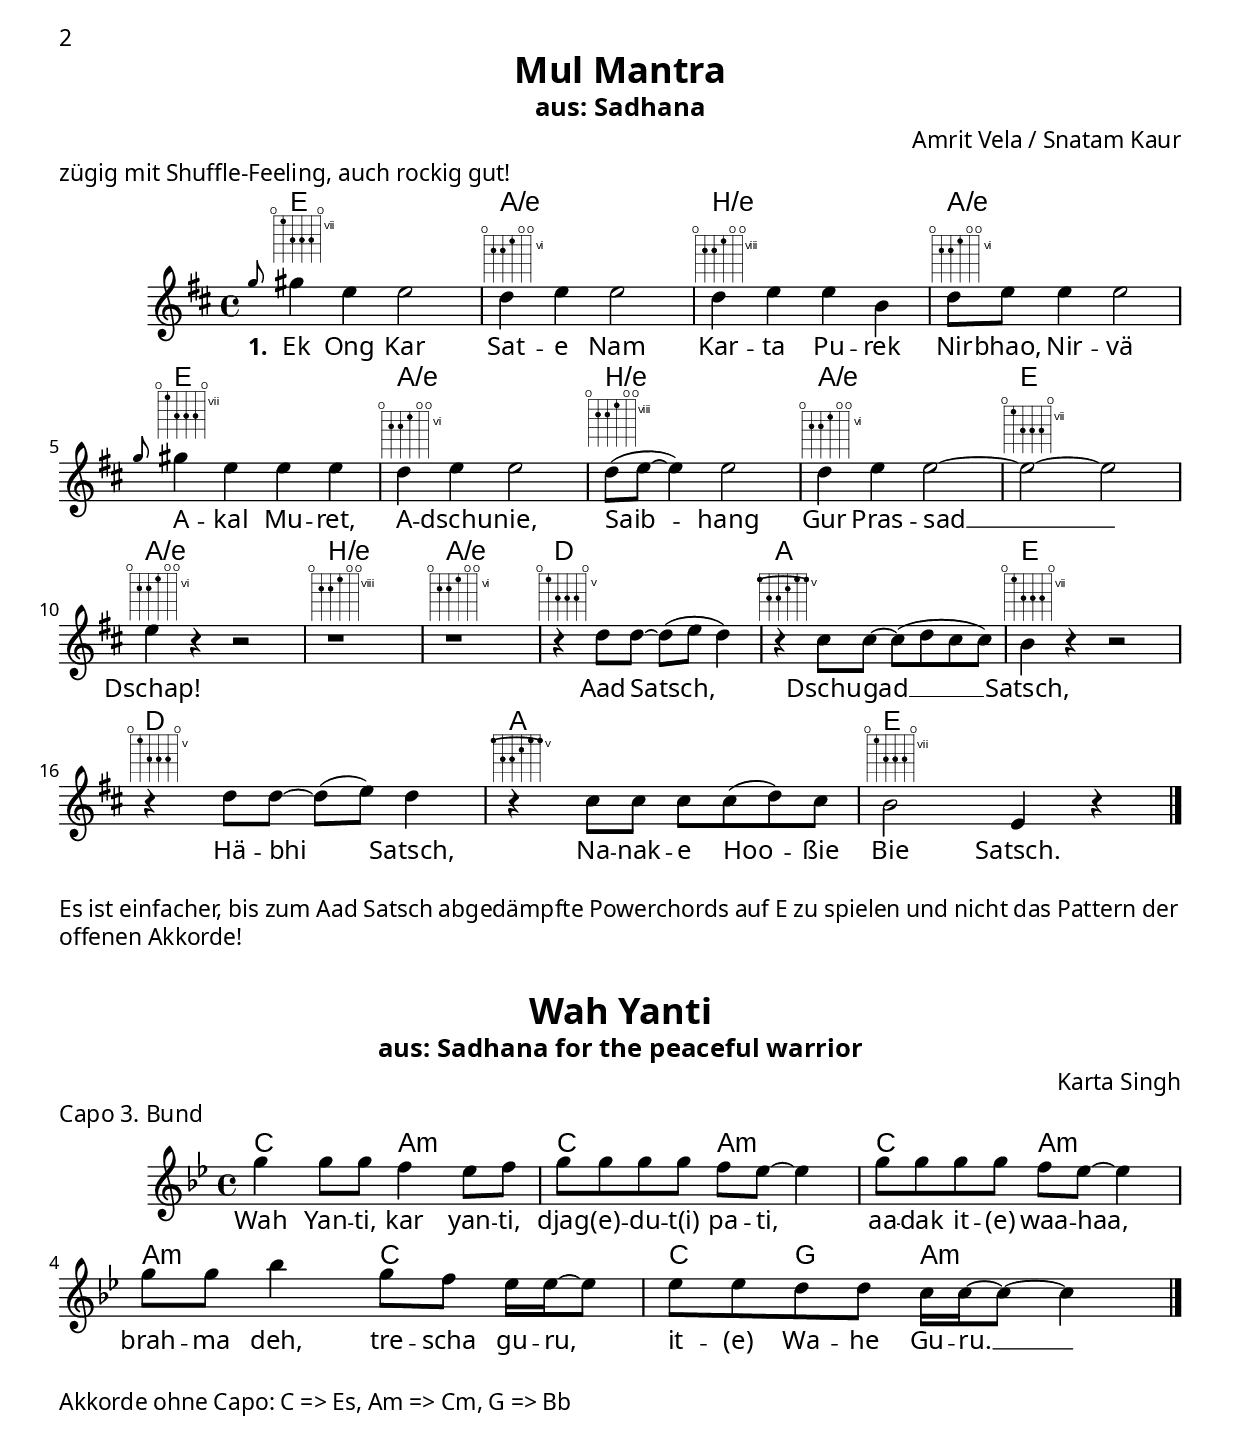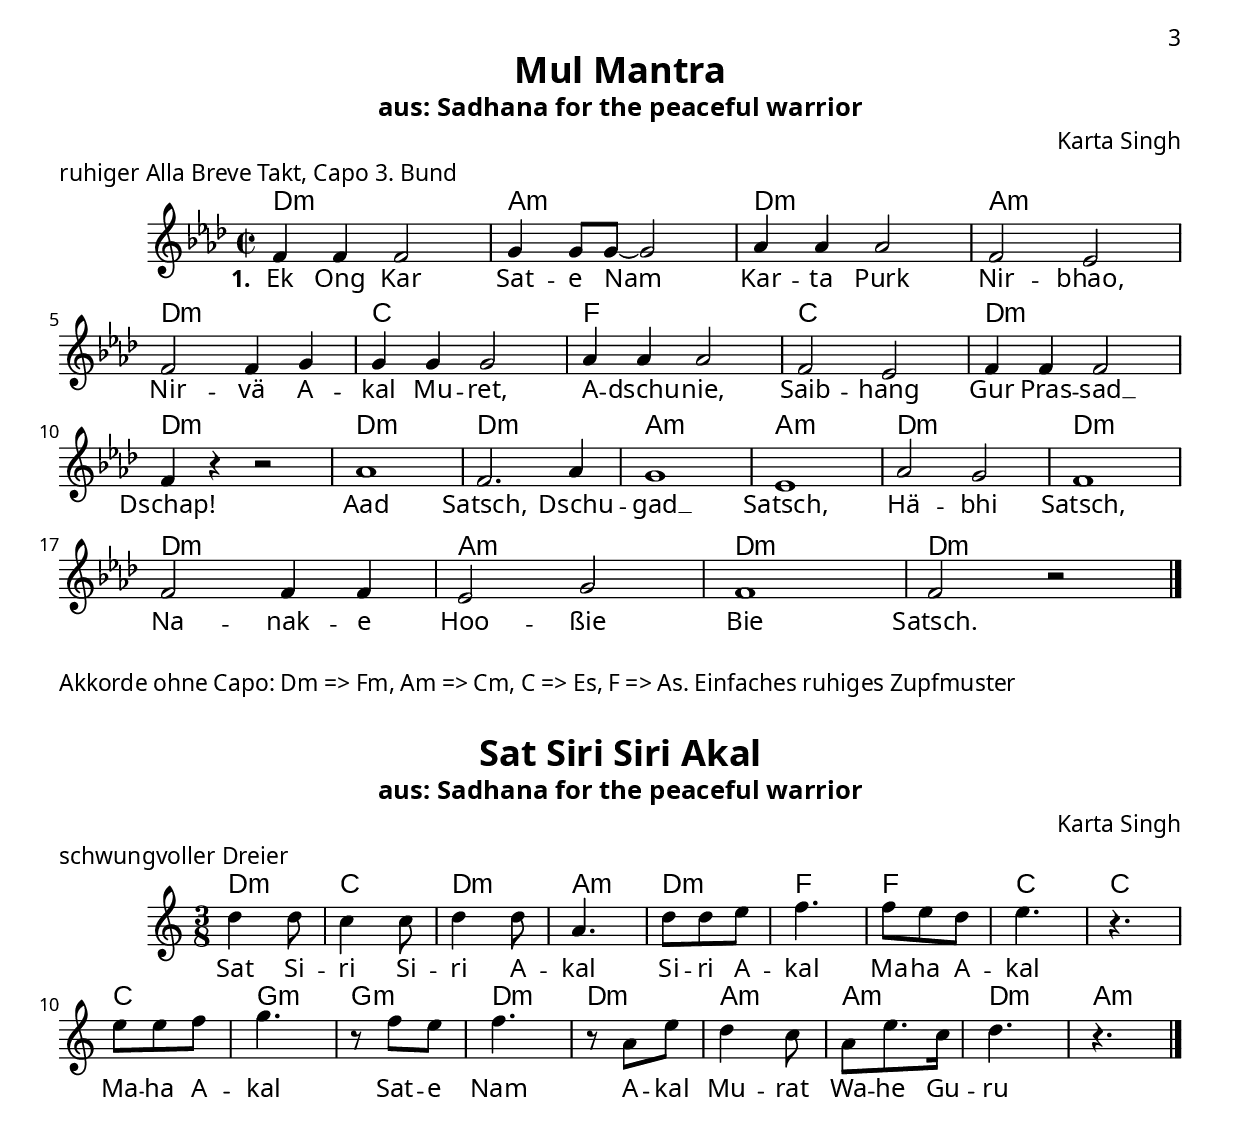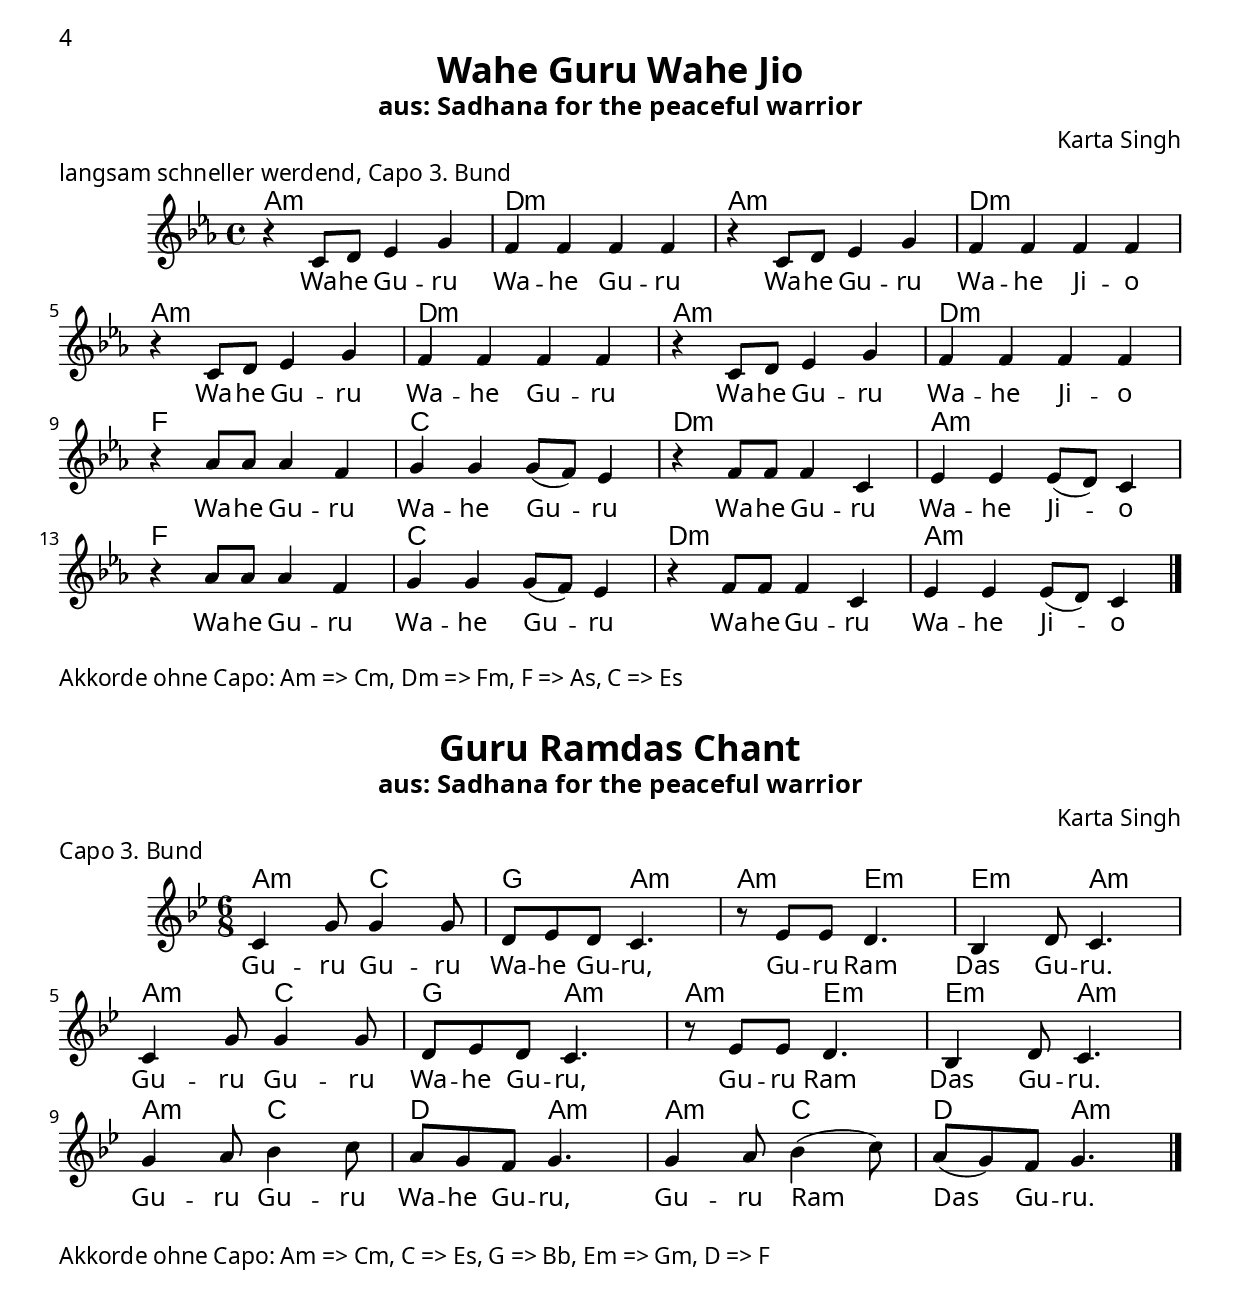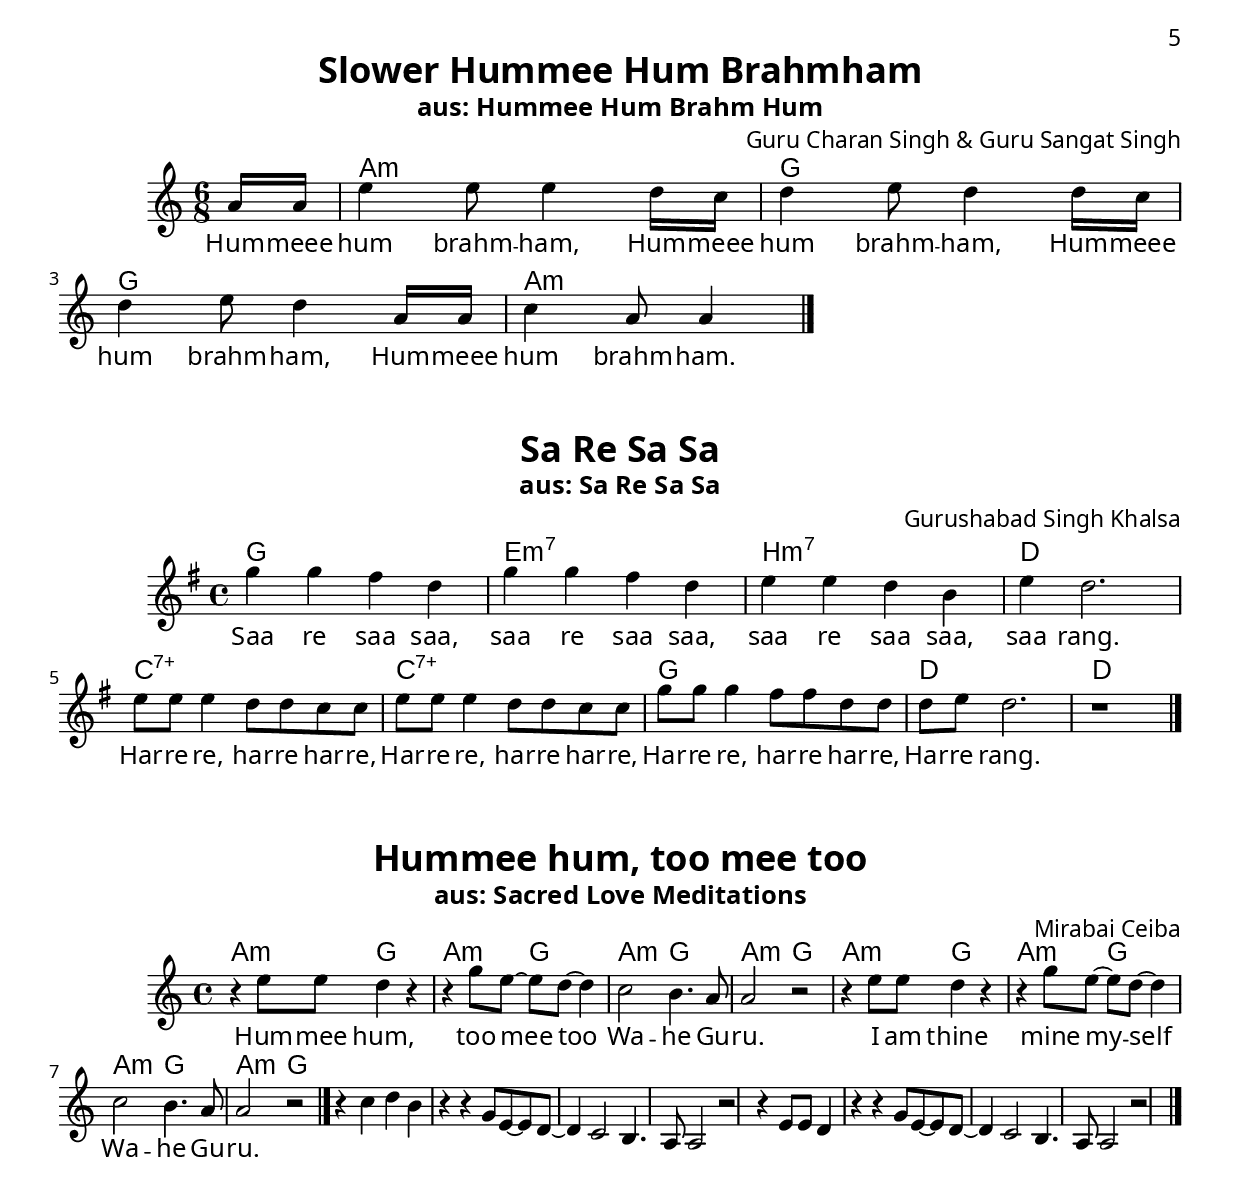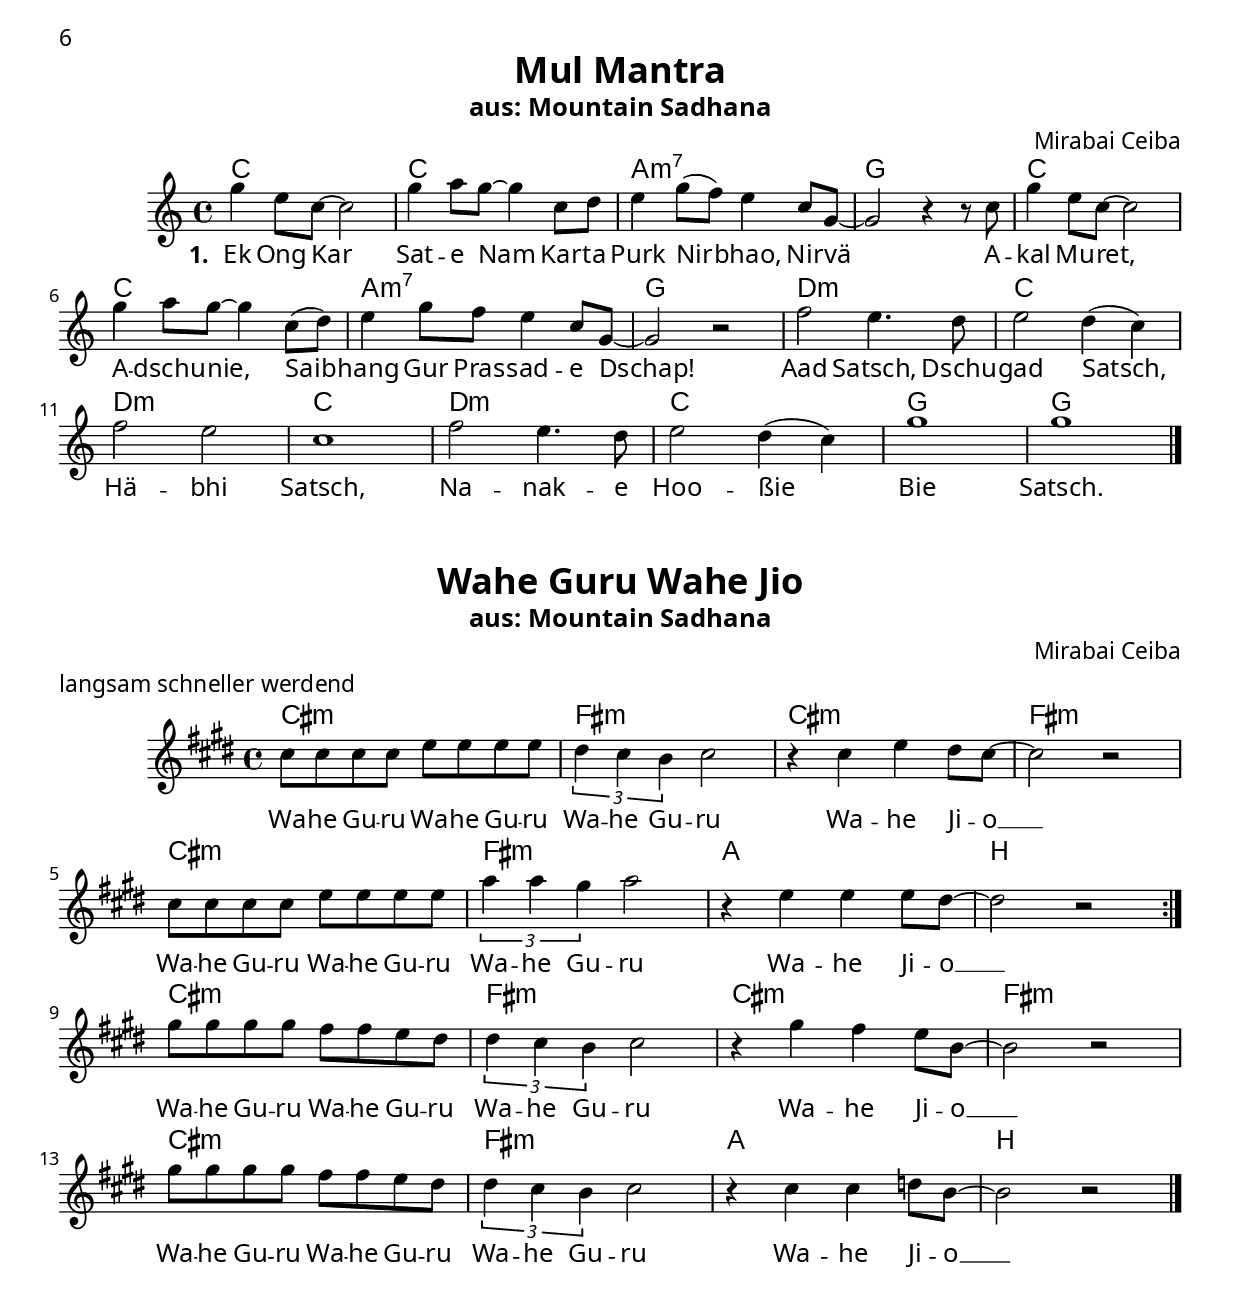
\version "2.18.0"
#(ly:set-option 'relative-includes #t)
  \include "paper.ily"
  \header {
    title = "Chants für das Wassermannzeitalter"
    % Do not display the tagline for this book
    % tagline = ##f
    composer = ##f
    meter = ##f
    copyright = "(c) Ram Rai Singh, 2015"
  }
\markup { \vspace #2 }
\markup {Zusammengestellt und arrangiert von Ram Rai Singh (Klaus Alfert).}
\markup { \vspace #1 }

\markuplist \table-of-contents
\pageBreak

\tocCD \markup {"Amrit Vela: Sadhana"}

\tocItem \markup "Mul Mantra"
  \include "deutsch.ly"
\version "2.18.0"

\include "../paper.ily"

openE =  \markup {\fret-diagram-verbose #'(
		  (open 1)
		  (place-fret 2 9)
		  (place-fret 3 9)
		  (place-fret 4 9)
		  (place-fret 5 7)
		  (open 6)
		  )}
openD =  \markup {\fret-diagram-verbose #'(
		  (open 1)
		  (place-fret 2 7)
		  (place-fret 3 7)
		  (place-fret 4 7)
		  (place-fret 5 5)
		  (open 6)
		  )}

openA =  \markup {\fret-diagram-verbose #'(
		  (open 1)
		  (open 2)
		  (place-fret 3 6)
		  (place-fret 4 7)
		  (place-fret 5 7)
		  (open 6)
		  )}
fullA =  \markup {\fret-diagram-verbose #'(
		  (barre 6 1 5)
		  (place-fret 1 5)
		  (place-fret 2 5)
		  (place-fret 3 6)
		  (place-fret 4 7)
		  (place-fret 5 7)
		  (place-fret 6 5)
		  )}

openB =  \markup {\fret-diagram-verbose #'(
		  (open 1)
		  (open 2)
		  (place-fret 3 8)
		  (place-fret 4 9)
		  (place-fret 5 9)
		  (open 6)
		  )}



melodie =  \relative g'' {
  \grace{g8} gis4^\openE e e2 |
  d4^\openA e e2 |
  d4^\openB e e h |
  d8^\openA e8 e4 e2 | \break
  \grace{g8} gis4^\openE e e e  |
  d4^\openA e e2 |
  d8^\openB( e8 ~ e4) e2 |
  d4^\openA e e2 ~ |
  e2^\openE ~ e2 |
  e4^\openA r4 r2 |
  r1^\openB | r1^\openA |
  %% Aad satsch
  r4^\openD d8 d8~d8 ( e8 d4) |
  r4^\fullA cis8 cis8~cis8 ( d cis cis8) |
  h4^\openE r4 r2
  \break
  %% Häbhi Satsch
  r4^\openD d8 d8~d8 ( e8) d4 |
  r4^\fullA cis8 cis8 cis8 cis( d) cis |
  h2^\openE e,4 r4
  \bar "|."
   
}

textI = \lyricmode {
  \set stanza = #"1. "
  Ek Ong Kar
  Sat -- e Nam
  Kar -- ta Pu -- rek
  Nir  -- bhao, Nir -- vä
  A -- kal Mu -- ret, A -- dschu -- nie, Saib -- hang
  Gur Pras -- sad __
  Dschap!
  Aad Satsch,
  Dschu -- gad __ Satsch, 
  Hä -- bhi Satsch,
  Na -- nak -- e Hoo -- ßie Bie Satsch.
}


chordSymbols = \chordmode {
  \semiGermanChords
  e1 a/e h/e a/e
  e1 a/e h/e a/e
  e a/e h/e a/e 
  d a e 
  d a e 
}

\score { 
       <<
	 \context ChordNames {
	   \set Score.markFormatter = #format-mark-box-letters
	   \chordSymbols
	 }
	 \new Staff {
	    \time 4/4
	    \key d \major
	     \new Voice = "mel" { \melodie  \bar "|." }
	   }
	   \new Lyrics \lyricsto "mel" {
	     \textI
	   }
       >>
	\layout {
	  \context {\Staff \RemoveEmptyStaves }
	}
       \header {
	 title = "Mul Mantra"
	 composer = "Amrit Vela / Snatam Kaur"
	 subtitle = "aus: Sadhana"
	 meter = "zügig mit Shuffle-Feeling, auch rockig gut!"
       } 
     }

\markuplist{
  \wordwrap-lines {
    Es ist einfacher, bis zum Aad Satsch abgedämpfte Powerchords auf E zu spielen und
    nicht das Pattern der offenen Akkorde!

  }
}

  \markup { \vspace #1 }

\tocCD \markup "Karta Singh: Sadhana for the Peaceful Warrior"

  \tocItem \markup "Wah Yanti"
  \include "deutsch.ly"
\version "2.18.0"
\include "../paper.ily"


melodie =  \relative c'' {
  g'4 g8 g f4 es8 f | g8 g g g f es8 ~ es4 |
  g8 g g g f es8 ~ es4 | g8 g b4 g8 f es16 es ~es8 |
  es8 es d d c16 c16~ c8 ~ c4 
  \bar "|."
    
}

textI = \lyricmode {
  Wah Yan -- ti, kar  yan -- ti, djag -- (e) -- du -- t(i) pa -- ti,
  aa -- dak it -- (e) waa -- haa, brah -- ma deh, tre -- scha gu -- ru,
  it -- (e) Wa -- he Gu -- ru. __ 
}


chordSymbols = \chordmode {
  \semiGermanChords
  c2 a:m | c a:m | c a:m |
  a:m c | c4 g4 a2:m |
}

\score { 
       <<
	 \context ChordNames {
	   \set Score.markFormatter = #format-mark-box-letters
	   \chordSymbols
	 }
	 \new Staff {
	    \time 4/4
	    \key g \minor
	     \new Voice = "mel" { \melodie  \bar "|." }
	   }
	   \new Lyrics \lyricsto "mel" {
	     \textI
	   }
       >>
	\layout {
	  \context {\Staff \RemoveEmptyStaves }
	}
       \header {
	 title = "Wah Yanti"
	 composer = "Karta Singh"
	 subtitle = "aus: Sadhana for the peaceful warrior"
	 meter = "Capo 3. Bund"
       }
     }
\markup{Akkorde ohne Capo:  C => Es, Am => Cm, G => Bb}

  \markup { \vspace #1 }
\pageBreak

  \tocItem \markup "Mul Mantra"
  \include "deutsch.ly"
\version "2.18.0"

\include "../paper.ily"


melodie =  \relative f' {
  f4 f f2 | g4 g8 g8~g2 | as4 as as2 | f2 es |
  \break
  f2 f4 g | g4 g g2 | as4 as as2 | f2 es |
  f4 f f2 | f4 r4 r2 | 
  %% Aad satsch
  as1 f2. as4 | g1 es1 | as2 g2 f1 |
  \break
  %% Häbhi Satsch
  f2 f4 f | es2 g2 | f1 f2 r2
  \bar "|."
   
}

textI = \lyricmode {
  \set stanza = #"1. "
  Ek Ong Kar
  Sat -- e Nam
  Kar -- ta Purk
  Nir  -- bhao, Nir -- vä
  A -- kal Mu -- ret, A -- dschu -- nie, Saib -- hang
  Gur Pras -- sad __
  Dschap!
  Aad Satsch,
  Dschu -- gad __ Satsch, 
  Hä -- bhi Satsch,
  Na -- nak -- e Hoo -- ßie Bie Satsch.
}


chordSymbols = \chordmode {
  \semiGermanChords
  d1:m a:m d:m a:m |
  d1:m c f c |
  d:m d:m |
  d:m d:m | a:m a:m |
  d:m d:m | d:m 
  a:m d:m d:m 
}

\score { 
       <<
	 \context ChordNames {
	   \set Score.markFormatter = #format-mark-box-letters
	   \chordSymbols
	 }
	 \new Staff {
	    \time 2/2
	    \key f \minor
	     \new Voice = "mel" { \melodie  \bar "|." }
	   }
	   \new Lyrics \lyricsto "mel" {
	     \textI
	   }
       >>
	\layout {
	  \context {\Staff \RemoveEmptyStaves }
	}
       \header {
	 title = "Mul Mantra"
	 composer = "Karta Singh"
	 subtitle = "aus: Sadhana for the peaceful warrior"
	 meter = "ruhiger Alla Breve Takt, Capo 3. Bund"
}


     }
\markup{
  Akkorde ohne Capo: Dm => Fm, Am => Cm, C => Es, F => As. Einfaches ruhiges Zupfmuster
  }

  \markup { \vspace #1 }

  \tocItem \markup "Sat Siri Siri Akal"
  \include "deutsch.ly"
\version "2.18.0"

\include "../paper.ily"

melodie =  \relative d'' {
  d4 d8 c4 c8 | d4 d8 a4. |
  d8 d e f4. | f8 e d e4. |
  r4.  | 
  e8 e f g4. | r8 f8 e f4. |
  r8 a,8 e' d4 c8 | a8 e'8. c16 | d4. |
  r4.
  \bar "|."
   
}

textI = \lyricmode {
  Sat Si -- ri Si -- ri A -- kal
  Si -- ri A -- kal Ma -- ha A -- kal
  Ma -- ha A -- kal  Sat -- e Nam
  A -- kal Mu -- rat Wa -- he Gu -- ru
}


chordSymbols = \chordmode {
  \semiGermanChords
  d4.:m c | d:m a:m |
  d:m f | f c | c |
  c g:m | g:m d:m | d:m a:m
  a:m d:m a:m
}

\score { 
       <<
	 \context ChordNames {
	   \set Score.markFormatter = #format-mark-box-letters
	   \chordSymbols
	 }
	 \new Staff {
	    \time 3/8
	    \key a \minor
	     \new Voice = "mel" { \melodie  \bar "|." }
	   }
	   \new Lyrics \lyricsto "mel" {
	     \textI
	   }
       >>
	\layout {
	  \context {\Staff \RemoveEmptyStaves }
	}
       
       \header {
	 title = "Sat Siri Siri Akal"
	 composer = "Karta Singh"
	 subtitle = "aus: Sadhana for the peaceful warrior"
	 meter = "schwungvoller Dreier"
       }
     }

  \markup { \vspace #1 }

\pageBreak
  \tocItem \markup "Wahe Guru Wahe Jio"
  \include "deutsch.ly"
\version "2.18.0"
\include "../paper.ily"

melodie =  \relative d' {
  r4 c8 d es4 g | f f f f |
  r4 c8 d es4 g | f f f f |
  r4 c8 d es4 g | f f f f |
  r4 c8 d es4 g | f f f f |\break
  r4 as8 as8 as4 f | g g g8( f) es4 |
  r4 f8 f f4 c | es es es8( d) c4 |
  r4 as'8 as8 as4 f | g g g8( f) es4 |
  r4 f8 f f4 c | es es es8( d) c4 |  
    \bar "|."
   
}

textI = \lyricmode {
  Wa -- he Gu -- ru Wa -- he Gu -- ru Wa -- he Gu -- ru Wa -- he Ji -- o
  Wa -- he Gu -- ru Wa -- he Gu -- ru Wa -- he Gu -- ru Wa -- he Ji -- o
  Wa -- he Gu -- ru Wa -- he Gu -- ru Wa -- he Gu -- ru Wa -- he Ji -- o
  Wa -- he Gu -- ru Wa -- he Gu -- ru Wa -- he Gu -- ru Wa -- he Ji -- o
}


chordSymbols = \chordmode {
  \semiGermanChords
  a1:m d:m a:m d:m |
  a:m d:m a:m d:m |
  f c d:m a:m |
  f c d:m a:m
}

\score {
       <<
	 \context ChordNames {
	   \set Score.markFormatter = #format-mark-box-letters
	   \chordSymbols
	 }
	 \new Staff {
	    \time 4/4
	    \key c \minor
	     \new Voice = "mel" { \melodie  \bar "|." }
	   }
	   \new Lyrics \lyricsto "mel" {
	     \textI
	   }
       >>
	\layout {
	  \context {\Staff \RemoveEmptyStaves }
	}
       \header {
	 title = "Wahe Guru Wahe Jio"
	 composer = "Karta Singh"
	 subtitle = "aus: Sadhana for the peaceful warrior"
	 meter = "langsam schneller werdend, Capo 3. Bund"
       }
     }
\markup{Akkorde ohne Capo: Am => Cm, Dm => Fm, F => As, C => Es}

  \markup { \vspace #1 }

  \tocItem \markup "Guru Ram Das Chant"
  \include "deutsch.ly"
\version "2.18.0"
\include "../paper.ily"


melodie =  \relative c' {
  c4 g'8 g4 g8 | d8 es d c4. |
  r8 es8 es d4. | b4 d8 c4. | \break
  c4 g'8 g4 g8 | d8 es d c4. |
  r8 es8 es d4. | b4 d8 c4. | \break
  g'4 a8 b4 c8 | a g f g4. |
  g4 a8 b4( c8) | a( g) f g4. |
    \bar "|."
   
}

textI = \lyricmode {
  Gu -- ru Gu -- ru Wa -- he Gu -- ru,  Gu -- ru Ram Das Gu -- ru.
  Gu -- ru Gu -- ru Wa -- he Gu -- ru,  Gu -- ru Ram Das Gu -- ru.
  Gu -- ru Gu -- ru Wa -- he Gu -- ru,  Gu -- ru Ram Das Gu -- ru.
}


chordSymbols = \chordmode {
  \semiGermanChords
  a4.:m c g  a:m |
  a:m e:m e:m a:m  |

  a4.:m c g  a:m |
  a:m e:m e:m a:m  |

  a:m c d a:m |
  a:m c d a:m
}

\score { 
       <<
	 \context ChordNames {
	   \set Score.markFormatter = #format-mark-box-letters
	   \chordSymbols
	 }
	 \new Staff {
	    \time 6/8
	    \key g \minor
	     \new Voice = "mel" { \melodie  \bar "|." }
	   }
	   \new Lyrics \lyricsto "mel" {
	     \textI
	   }
       >>
	\layout {
	  \context {\Staff \RemoveEmptyStaves }
	}
       \header {
	 title = "Guru Ramdas Chant"
	 composer = "Karta Singh"
	 subtitle = "aus: Sadhana for the peaceful warrior"
	 meter = "Capo 3. Bund"
       }
     }
\markup{Akkorde ohne Capo: Am => Cm, C => Es, G => Bb, Em => Gm, D => F}

  \markup { \vspace #1 }

\pageBreak

\tocCD \markup "Guru Charan Singh & Guru Sangat Singh: Hummee Hum Brahmham"

  \tocItem \markup "Slower Hummee Hum Brahmham"
  
\include "deutsch.ly"

\version "2.18.0"

\include "../paper.ily"

melodie =  \relative g' {
  a16 a |
  e'4 e8 e4 d16 c |
  d4 e8 d4 d16 c | 
  d4 e8 d4 a16 a |
  c4 a8 a4 

  \bar "|."
   
}

textI = \lyricmode {
  Hum -- meee hum brahm -- ham,
  Hum -- meee hum brahm -- ham,
  Hum -- meee hum brahm -- ham,
  Hum -- meee hum brahm -- ham.
}

chordSymbols = \chordmode {
  \semiGermanChords
  s8 |
  a2.:m g g a:m
}

\score { 
       <<
	 \context ChordNames {
	   \set Score.markFormatter = #format-mark-box-letters
	   \chordSymbols
	 }
	 \new Staff {
	   \time 6/8
	   \partial 8*1
	    \key a \minor
	     \new Voice = "mel" { \melodie  \bar "|." }
	   }
	   \new Lyrics \lyricsto "mel" {
	     \textI
	   }
       >>
	\layout {
	  \context {\Staff \RemoveEmptyStaves }
	}
       \header {
	 title = "Slower Hummee Hum Brahmham"
	 composer = "Guru Charan Singh & Guru Sangat Singh"
	 subtitle = "aus: Hummee Hum Brahm Hum"
       }
}

\markup { \vspace #1 }

\tocCD \markup "Guru Shabad Singh Khalsa: Sa Re Sa Sa"

  \tocItem \markup "Sa Re Sa sa"
  \include "deutsch.ly"
\version "2.18.0"
\include "../paper.ily"


melodie =  \relative d'' {
  g4 g fis d | g g fis d |
  e e d h | e d2. |
  e8 e e4 d8 d c c |
  e8 e e4 d8 d c c
  g'8 g g4 fis8 fis  d d |
  d8 e d2. |
  r1
  \bar ":|"
    
}

textI = \lyricmode {
  Saa re saa saa, saa re saa saa, saa re saa saa, saa rang.
  Har -- re re, har -- re  har -- re,
  Har -- re re, har -- re  har -- re,
  Har -- re re, har -- re  har -- re,
  Har -- re rang.
  
}


chordSymbols = \chordmode {
  \semiGermanChords
  %% Sets the major seven symbol to something other
  \set majorSevenSymbol = \markup { 7+ }
  g1 e:m7 h:m7 d
  c:7+ c:7+ g d d 
}

\score { 
       <<
	 \context ChordNames {
	   \set Score.markFormatter = #format-mark-box-letters
	   \chordSymbols
	 }
	 \new Staff {
	    \time 4/4
	    \key g \major
	     \new Voice = "mel" { \melodie  \bar "|." }
	   }
	   \new Lyrics \lyricsto "mel" {
	     \textI
	   }
       >>
	\layout {
	  \context {\Staff \RemoveEmptyStaves }
	}
       \header {
	 title = "Sa Re Sa Sa"
	 composer = "Gurushabad Singh Khalsa"
	 subtitle = "aus: Sa Re Sa Sa"
	 %% meter = "Capo 3. Bund"
       }
     }
\markup{}

\markup { \vspace #1 }

\tocCD \markup "Mirabai Ceiba: Sacred Love Meditations"

  \tocItem \markup "Hummee hum, too mee too"
  
\include "deutsch.ly"

\version "2.18.0"

\include "../paper.ily"

melodie =  \relative g'' {
  r4 e8 e d4 r4 | r4 g8 e8 ~e8 d8 ~d4  |
  c2 h4. a8| a2 r2 |

  r4 e'8 e d4 r4 | r4 g8 e8 ~e8 d8 ~d4  |
  c2 h4. a8| a2 r2 | 

  \bar "|."
   
  r4 c d h4 r4 | r4 g8 e8 ~e8 d8 ~d4  |
  c2 h4. a8| a2 r2 |

  r4 e'8 e d4 r4 | r4 g8 e8 ~e8 d8 ~d4  |
  c2 h4. a8| a2 r2 | 

  \bar "|."
}

textI = \lyricmode {
  Hum -- mee hum, too mee too
  Wa -- he Gu -- ru.
  I am thine
  mine my -- self
  Wa -- he Gu -- ru.
}

chordSymbols = \chordmode {
  \semiGermanChords
  a2:m g | 
  a2:m g | 
  a2:m g | 
  a2:m g |
   a2:m g | 
  a2:m g | 
  a2:m g | 
  a2:m g | 
}

\score { 
       <<
	 \context ChordNames {
	   \set Score.markFormatter = #format-mark-box-letters
	   \chordSymbols
	 }
	 \new Staff {
	    \time 4/4
	    \key a \minor
	     \new Voice = "mel" { \melodie  \bar "|." }
	   }
	   \new Lyrics \lyricsto "mel" {
	     \textI
	   }
       >>
	\layout {
	  \context {\Staff \RemoveEmptyStaves }
	}
       \header {
	 title = "Hummee hum, too mee too"
	 composer = "Mirabai Ceiba"
	 subtitle = "aus: Sacred Love Meditations"
       }
}

\markup { \vspace #2 }

\pageBreak
\tocCD \markup "Mirabai Ceiba: Mountain Sadhana"

  \tocItem \markup "Mul Mantra"
  
\include "deutsch.ly"

\version "2.18.0"

\include "../paper.ily"

%%%aC =  \markup {\fret-diagram-verbose #'(
%%%		  (place-fret 1 3)
%%%		  (place-fret 2 1)
%%%		  (place-fret 3 2)
%%%		  (mute 4 )
%%%		  (place-fret 5 3)
%%%		  (mute 6)
%%%	       )}
%%%smallE =  \markup {\fret-diagram-verbose #'(
%%%		  (place-fret 1 3)
%%%		  (open 2)
%%%		  (open 3)
%%%		  (place-fret 4 2)
%%%		  (mute 5)
%%%		  (mute 6)
%%%		  )}

melodie =  \relative g'' {
%% Ek  ong  kar
  g4 e8 c8 ~ c2 | 
%% sat e  nam      kar ta purk nir    bhao nir vä
  g'4  a8 g8 ~ g4  c,8  d | e4 g8( f) e4  c8 g8~ | g2 r4 r8  
  
%% a    kal mu ret      a    dschu nie   saib  
  c8 |  g'4 e8 c8 ~ c2 | g'4  a8 g8 ~ g4  c,8(  d) |
%% hang gur pras  sad dschap 
  e4 g8 f e4  c8 g8~ | g2 r|

%% Aad e Satsch Dschu gad e Satsch
  f'2 e4.  d8 | e2 d4( c) | f2 e2 | c1  |

  f2 e4.  d8 | e2 d4( c) | g'1   | g1 |   
  
  \bar "|."
   
}

textI = \lyricmode {
  \set stanza = #"1. "
  Ek Ong Kar
  Sat -- e Nam
  Kar -- ta Purk
  Nir  -- bhao, Nir -- vä
  A -- kal Mu -- ret, A -- dschu -- nie, Saib -- hang
  Gur Pras -- sad -- e 
  Dschap!
  Aad  Satsch,
  Dschu -- gad Satsch, 
  Hä -- bhi Satsch,
  Na -- nak -- e Hoo -- ßie Bie Satsch.
}

chordSymbols = \chordmode {
  \semiGermanChords
  %% c mit g auf E-Saite, e:m ebenfalls!
  c1 | c | a:m7 | g
  c1 | c | a:m7 | g
  d:m   | c   | d:m  | c1
  d:m   | c   |  g   | g 
}

\score { 
       <<
	 \context ChordNames {
	   \set Score.markFormatter = #format-mark-box-letters
	   \chordSymbols
	 }
	 \new Staff {
	    \time 4/4
	    \key a \minor
	     \new Voice = "mel" { \melodie  \bar "|." }
	   }
	   \new Lyrics \lyricsto "mel" {
	     \textI
	   }
       >>
	\layout {
	  \context {\Staff \RemoveEmptyStaves }
	}
       \header {
	 title = "Mul Mantra"
	 composer = "Mirabai Ceiba"
	 subtitle = "aus: Mountain Sadhana"
       }
}

\markup { \vspace #1 }

 \tocItem \markup "Wahre Guru Wahre Jio"
  \include "deutsch.ly"
\version "2.18.0"
\include "../paper.ily"

melodie =  \relative d'' {
 \repeat volta 2 {
   cis8 cis cis cis e8 e e e | \tuplet 3/2 { dis4 cis h } cis2 |
   r4 cis e dis8 cis8 ~ | cis2 r2 |
   
   cis8 cis cis cis e8 e e e | \tuplet 3/2 { a4 a gis } a2 |
   r4 e e e8 dis8 ~ | dis2 r2 |
 }

 \break
 
 gis8 gis gis gis fis fis e dis |  \tuplet 3/2 {dis4 cis h} cis2 |
 r4 gis'4 fis e8 h8 ~ | h2 r2 

 gis'8 gis gis gis fis fis e dis |  \tuplet 3/2 {dis4 cis h} cis2 |
 r4 cis4 cis d8 h8 ~ | h2 r2 
 \bar "|."
   
}

textI = \lyricmode {
  Wa -- he Gu -- ru Wa -- he Gu -- ru Wa -- he Gu -- ru Wa -- he Ji -- o __ 
  Wa -- he Gu -- ru Wa -- he Gu -- ru Wa -- he Gu -- ru Wa -- he Ji -- o __ 
  Wa -- he Gu -- ru Wa -- he Gu -- ru Wa -- he Gu -- ru Wa -- he Ji -- o __ 
  Wa -- he Gu -- ru Wa -- he Gu -- ru Wa -- he Gu -- ru Wa -- he Ji -- o __ 
}


chordSymbols = \chordmode {
  \semiGermanChords
  cis1:m | fis:m | cis:m | fis:m | cis:m | fis:m |
  a h 

  cis1:m | fis:m | cis:m | fis:m | cis:m | fis:m |
  a h 
}

\score {
       <<
	 \context ChordNames {
	   \set Score.markFormatter = #format-mark-box-letters
	   \chordSymbols
	 }
	 \new Staff {
	    \time 4/4
	    \key cis \minor
	     \new Voice = "mel" { \melodie  \bar "|." }
	   }
	   \new Lyrics \lyricsto "mel" {
	     \textI
	   }
       >>
	\layout {
	  \context {\Staff \RemoveEmptyStaves }
	}
       \header {
	 title = "Wahe Guru Wahe Jio"
	 composer = "Mirabai Ceiba"
	 subtitle = "aus: Mountain Sadhana"
	 meter = "langsam schneller werdend"
       }
     }

  \markup { \vspace #1 }